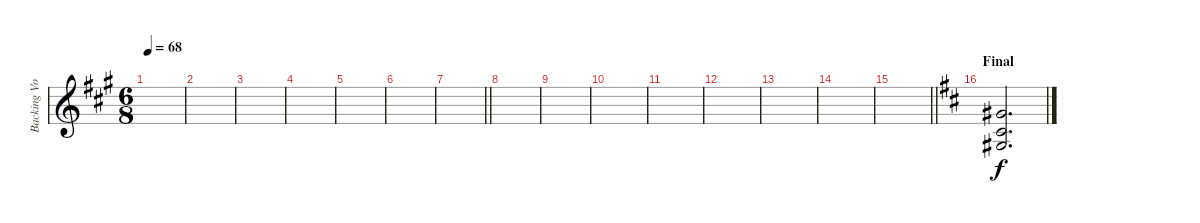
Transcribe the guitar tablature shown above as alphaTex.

\track ("Backing Vocals" "Backing Vo") {instrument choiraahs}
\staff {score}
\tuning (E4 B3 G3 D3 A2 E2) {hide}
\ts (6 8)
\tempo 68
\clef g2
\ks a
|
|
|
|
|
|
\barLineRight lightlight
|
|
|
|
|
|
|
|
\barLineRight lightlight
|
\section ("" "Final")
\ks d
(4.1 2.2 1.3).2{d instrument choiraahs}
